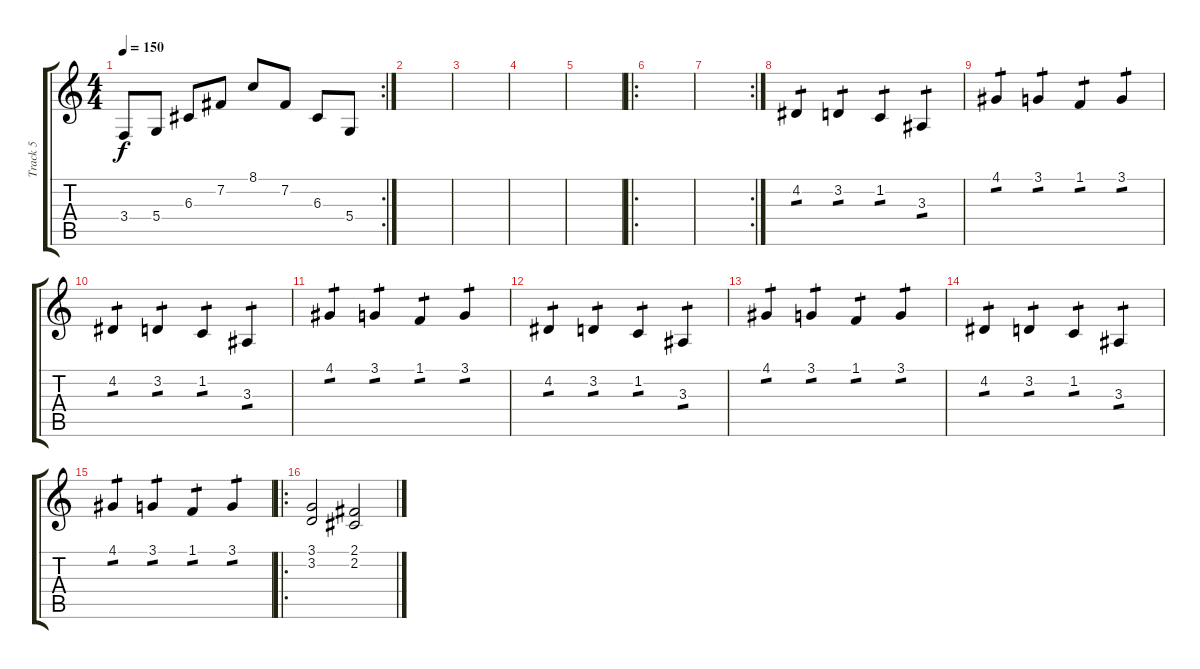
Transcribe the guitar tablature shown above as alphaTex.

\track ("Track 5" "Track 5") {instrument harpsichord}
\staff {score tabs}
\tuning (E4 B3 G3 D3 A2 E2) {hide}
\rc 2
\ts (4 4)
\tempo 150
\clef g2
\ks c
3.4.8{dy f} 5.4.8 6.3.8 7.2.8 8.1.8 7.2.8 6.3.8 5.4.8 |
|
|
|
|
\ro
|
\rc 2
|
4.2.4{tp 1} 3.2.4{tp 1} 1.2.4{tp 1} 3.3.4{tp 1} |
4.1.4{tp 1} 3.1.4{tp 1} 1.1.4{tp 1} 3.1.4{tp 1} |
4.2.4{tp 1} 3.2.4{tp 1} 1.2.4{tp 1} 3.3.4{tp 1} |
4.1.4{tp 1} 3.1.4{tp 1} 1.1.4{tp 1} 3.1.4{tp 1} |
4.2.4{tp 1} 3.2.4{tp 1} 1.2.4{tp 1} 3.3.4{tp 1} |
4.1.4{tp 1} 3.1.4{tp 1} 1.1.4{tp 1} 3.1.4{tp 1} |
4.2.4{tp 1} 3.2.4{tp 1} 1.2.4{tp 1} 3.3.4{tp 1} |
4.1.4{tp 1} 3.1.4{tp 1} 1.1.4{tp 1} 3.1.4{tp 1} |
\ro
(3.1 3.2).2{instrument stringensemble1} (2.1 2.2).2
